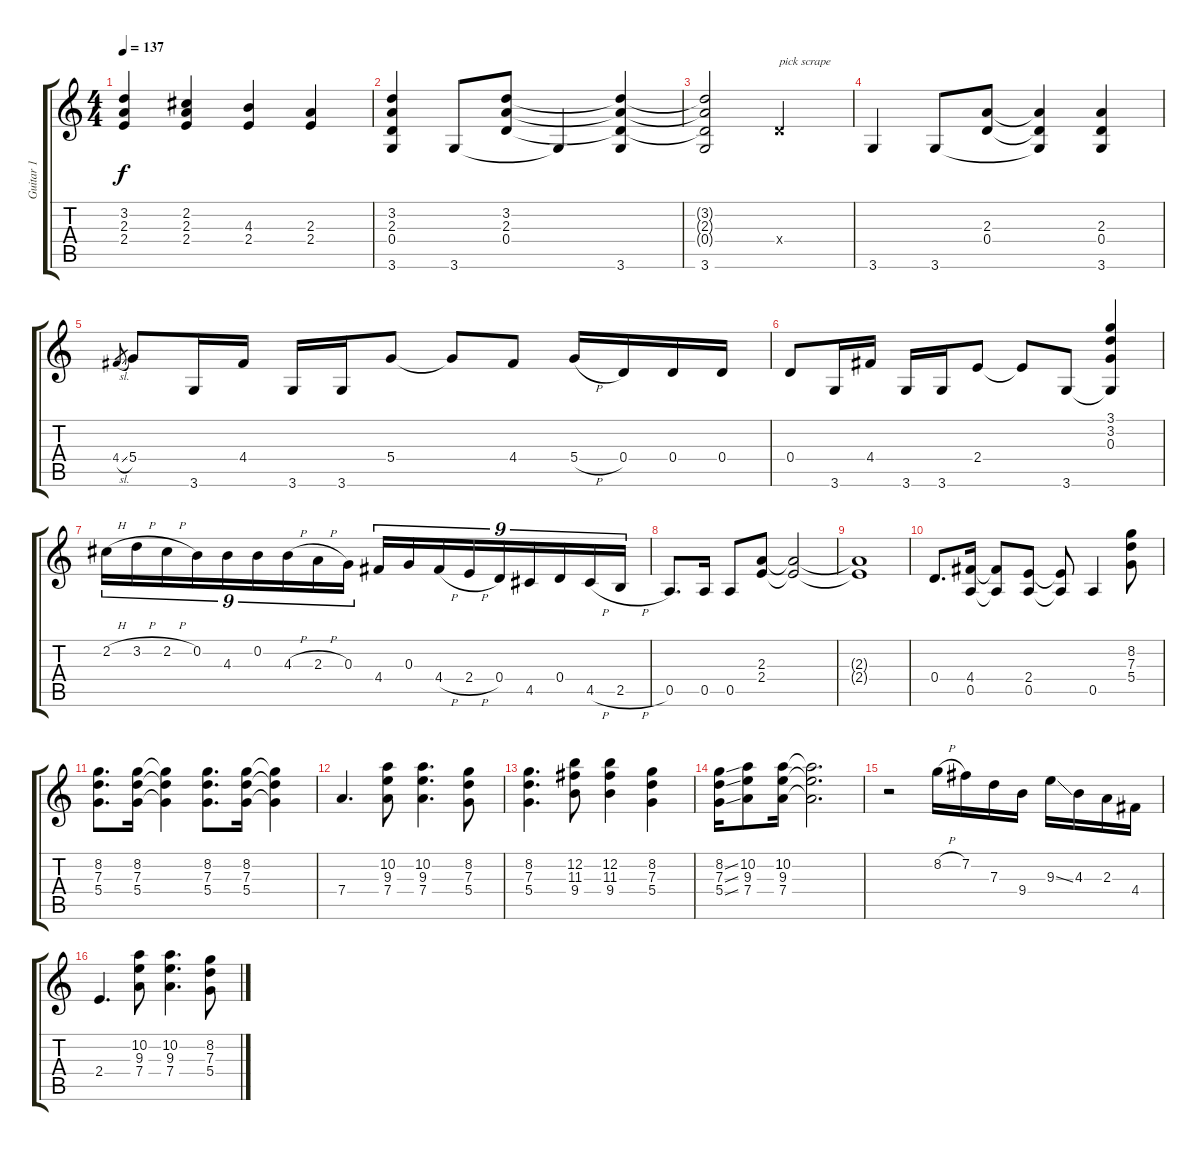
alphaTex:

\track ("Guitar 1" "Guitar 1") {instrument distortionguitar}
\staff {score tabs}
\tuning (E4 B3 G3 D3 A2 E2) {hide}
\ts (4 4)
\tempo 137
\clef g2
\ks c
(3.2 2.3 2.4).4{dy f} (2.2 2.3 2.4).4 (4.3 2.4).4 (2.3 2.4).4 |
(3.2 2.3 0.4 3.6).4 3.6.8 (3.2 2.3 0.4).8 3.6{t}.4 (3.2{t} 2.3{t} 0.4{t} 3.6).4 |
(3.2{t} 2.3{t} 0.4{t} 3.6).2 0.4{x}.2{txt "pick scrape"} |
3.6.4 3.6.8 (2.3 0.4).8 (2.3{t} 0.4{t} 3.6{t}).4 (2.3 0.4 3.6).4 |
4.4{sl}.8{gr} 5.4.8 3.6.16 4.4.16 3.6.16 3.6.16 5.4.8 5.4{t}.8 4.4.8 5.4{h}.16 0.4.16 0.4.16 0.4.16 |
0.4.8 3.6.16 4.4.16 3.6.16 3.6.16 2.4.8 2.4{t}.8 3.6.8 (3.1 3.2 0.3 3.6{t}).4 |
2.2{h}.16{tu (9 8)} 3.2{h}.16{tu (9 8)} 2.2{h}.16{tu (9 8)} 0.2.16{tu (9 8)} 4.3.16{tu (9 8)} 0.2.16{tu (9 8)} 4.3{h}.16{tu (9 8)} 2.3{h}.16{tu (9 8)} 0.3.16{tu (9 8)} 4.4.16{tu (9 8)} 0.3.16{tu (9 8)} 4.4{h}.16{tu (9 8)} 2.4{h}.16{tu (9 8)} 0.4.16{tu (9 8)} 4.5.16{tu (9 8)} 0.4.16{tu (9 8)} 4.5{h}.16{tu (9 8)} 2.5{h}.16{tu (9 8)} |
0.5.8{d} 0.5.16 0.5.8 (2.3 2.4).8 (2.3{t} 2.4{t}).2 |
(2.3{t} 2.4{t}).1 |
0.4.8{d} (4.4 0.5).16 (4.4{t} 0.5{t}).8 (2.4 0.5).8 (2.4{t} 0.5{t}).8 0.5.4 (8.2 7.3 5.4).8 |
(8.2 7.3 5.4).8{d} (8.2 7.3 5.4).16 (8.2{t} 7.3{t} 5.4{t}).4 (8.2 7.3 5.4).8{d} (8.2 7.3 5.4).16 (8.2{t} 7.3{t} 5.4{t}).4 |
7.4.4{d} (10.2 9.3 7.4).8 (10.2 9.3 7.4).4{d} (8.2 7.3 5.4).8 |
(8.2 7.3 5.4).4{d} (12.2 11.3 9.4).8 (12.2 11.3 9.4).4 (8.2 7.3 5.4).4 |
(8.2{ss} 7.3{ss} 5.4{ss}).16 (10.2 9.3 7.4).8 (10.2 9.3 7.4).16 (10.2{t} 9.3{t} 7.4{t}).2{d} |
r.2 8.2{h}.16 7.2.16 7.3.16 9.4.16 9.3{ss}.16 4.3.16 2.3.16 4.4.16 |
2.4.4{d} (10.2 9.3 7.4).8 (10.2 9.3 7.4).4{d} (8.2 7.3 5.4).8
